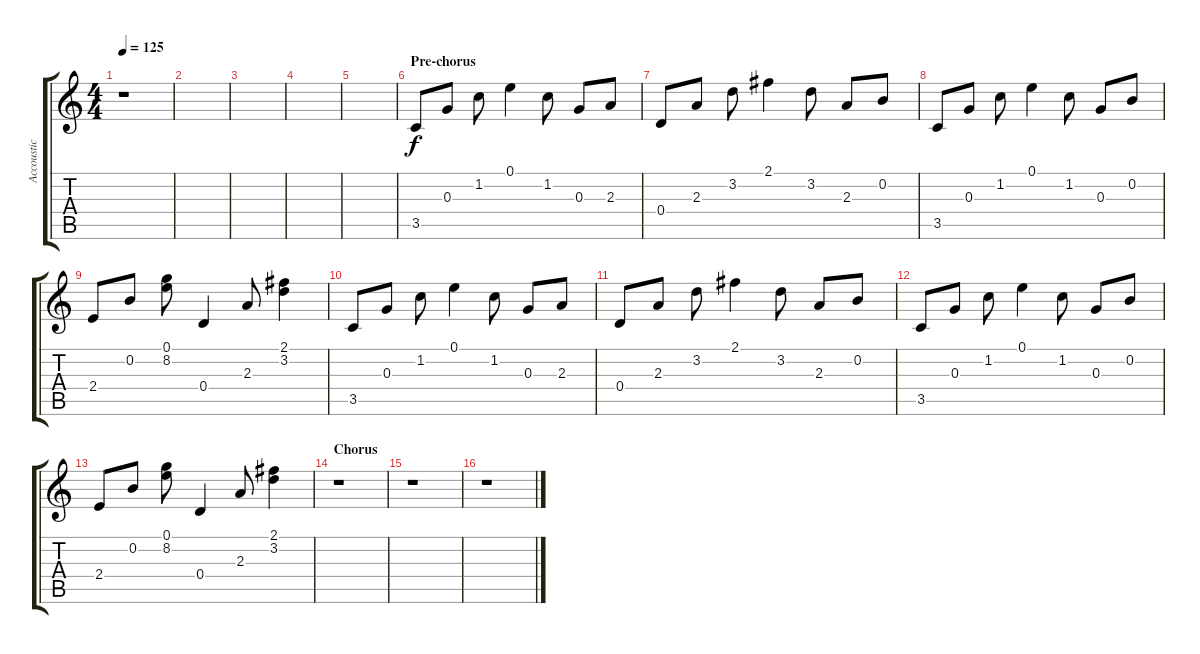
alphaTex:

\track ("Accoustic Guitar" "Accoustic ") {instrument acousticguitarsteel}
\staff {score tabs}
\tuning (E4 B3 G3 D3 A2 E2) {hide}
\ts (4 4)
\tempo 125
\clef g2
\ks c
r.1{dy f} |
|
|
|
|
\section ("" "Pre-chorus")
3.5.8 0.3.8 1.2.8 0.1.4 1.2.8 0.3.8 2.3.8 |
0.4.8 2.3.8 3.2.8 2.1.4 3.2.8 2.3.8 0.2.8 |
3.5.8 0.3.8 1.2.8 0.1.4 1.2.8 0.3.8 0.2.8 |
2.4.8 0.2.8 (0.1 8.2).8 0.4.4 2.3.8 (2.1 3.2).4 |
3.5.8 0.3.8 1.2.8 0.1.4 1.2.8 0.3.8 2.3.8 |
0.4.8 2.3.8 3.2.8 2.1.4 3.2.8 2.3.8 0.2.8 |
3.5.8 0.3.8 1.2.8 0.1.4 1.2.8 0.3.8 0.2.8 |
2.4.8 0.2.8 (0.1 8.2).8 0.4.4 2.3.8 (2.1 3.2).4 |
\section ("" "Chorus")
r.1 |
r.1 |
r.1
